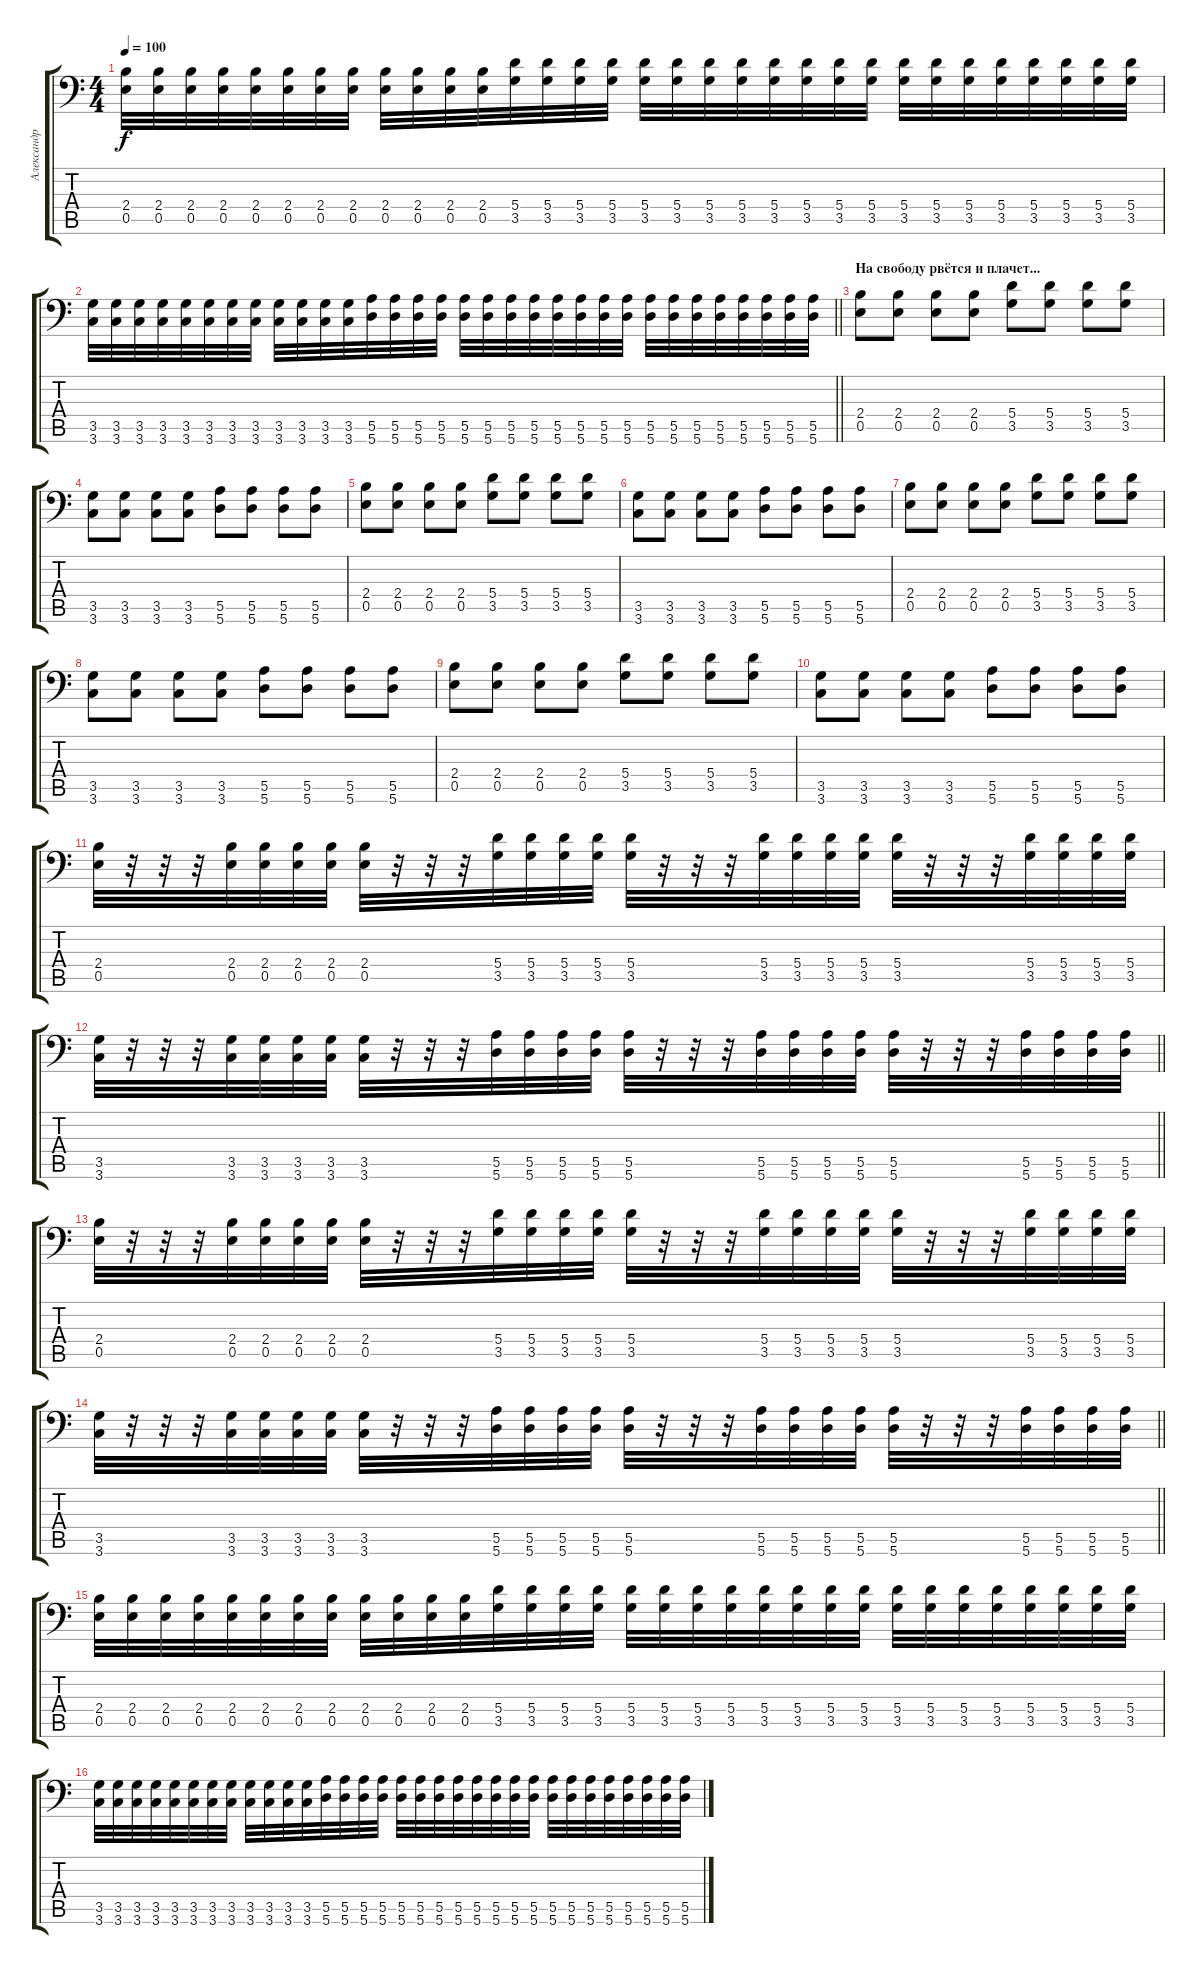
\track ("Александр \"Саве\" Савин" "Александр ") {instrument distortionguitar}
\staff {score tabs}
\tuning (B3 Gb3 D3 A2 E2 A1) {hide}
\ts (4 4)
\tempo 100
\clef f4
\ks c
(2.4 0.5).32{dy f} (2.4 0.5).32 (2.4 0.5).32 (2.4 0.5).32 (2.4 0.5).32 (2.4 0.5).32 (2.4 0.5).32 (2.4 0.5).32 (2.4 0.5).32 (2.4 0.5).32 (2.4 0.5).32 (2.4 0.5).32 (5.4 3.5).32 (5.4 3.5).32 (5.4 3.5).32 (5.4 3.5).32 (5.4 3.5).32 (5.4 3.5).32 (5.4 3.5).32 (5.4 3.5).32 (5.4 3.5).32 (5.4 3.5).32 (5.4 3.5).32 (5.4 3.5).32 (5.4 3.5).32 (5.4 3.5).32 (5.4 3.5).32 (5.4 3.5).32 (5.4 3.5).32 (5.4 3.5).32 (5.4 3.5).32 (5.4 3.5).32 |
\barLineRight lightlight
(3.5 3.6).32 (3.5 3.6).32 (3.5 3.6).32 (3.5 3.6).32 (3.5 3.6).32 (3.5 3.6).32 (3.5 3.6).32 (3.5 3.6).32 (3.5 3.6).32 (3.5 3.6).32 (3.5 3.6).32 (3.5 3.6).32 (5.5 5.6).32 (5.5 5.6).32 (5.5 5.6).32 (5.5 5.6).32 (5.5 5.6).32 (5.5 5.6).32 (5.5 5.6).32 (5.5 5.6).32 (5.5 5.6).32 (5.5 5.6).32 (5.5 5.6).32 (5.5 5.6).32 (5.5 5.6).32 (5.5 5.6).32 (5.5 5.6).32 (5.5 5.6).32 (5.5 5.6).32 (5.5 5.6).32 (5.5 5.6).32 (5.5 5.6).32 |
\section ("" "На свободу рвётся и плачет...")
(2.4 0.5).8 (2.4 0.5).8 (2.4 0.5).8 (2.4 0.5).8 (5.4 3.5).8 (5.4 3.5).8 (5.4 3.5).8 (5.4 3.5).8 |
(3.5 3.6).8 (3.5 3.6).8 (3.5 3.6).8 (3.5 3.6).8 (5.5 5.6).8 (5.5 5.6).8 (5.5 5.6).8 (5.5 5.6).8 |
(2.4 0.5).8 (2.4 0.5).8 (2.4 0.5).8 (2.4 0.5).8 (5.4 3.5).8 (5.4 3.5).8 (5.4 3.5).8 (5.4 3.5).8 |
(3.5 3.6).8 (3.5 3.6).8 (3.5 3.6).8 (3.5 3.6).8 (5.5 5.6).8 (5.5 5.6).8 (5.5 5.6).8 (5.5 5.6).8 |
(2.4 0.5).8 (2.4 0.5).8 (2.4 0.5).8 (2.4 0.5).8 (5.4 3.5).8 (5.4 3.5).8 (5.4 3.5).8 (5.4 3.5).8 |
(3.5 3.6).8 (3.5 3.6).8 (3.5 3.6).8 (3.5 3.6).8 (5.5 5.6).8 (5.5 5.6).8 (5.5 5.6).8 (5.5 5.6).8 |
(2.4 0.5).8 (2.4 0.5).8 (2.4 0.5).8 (2.4 0.5).8 (5.4 3.5).8 (5.4 3.5).8 (5.4 3.5).8 (5.4 3.5).8 |
(3.5 3.6).8 (3.5 3.6).8 (3.5 3.6).8 (3.5 3.6).8 (5.5 5.6).8 (5.5 5.6).8 (5.5 5.6).8 (5.5 5.6).8 |
(2.4 0.5).32 r.32 r.32 r.32 (2.4 0.5).32 (2.4 0.5).32 (2.4 0.5).32 (2.4 0.5).32 (2.4 0.5).32 r.32 r.32 r.32 (5.4 3.5).32 (5.4 3.5).32 (5.4 3.5).32 (5.4 3.5).32 (5.4 3.5).32 r.32 r.32 r.32 (5.4 3.5).32 (5.4 3.5).32 (5.4 3.5).32 (5.4 3.5).32 (5.4 3.5).32 r.32 r.32 r.32 (5.4 3.5).32 (5.4 3.5).32 (5.4 3.5).32 (5.4 3.5).32 |
\barLineRight lightlight
(3.5 3.6).32 r.32 r.32 r.32 (3.5 3.6).32 (3.5 3.6).32 (3.5 3.6).32 (3.5 3.6).32 (3.5 3.6).32 r.32 r.32 r.32 (5.5 5.6).32 (5.5 5.6).32 (5.5 5.6).32 (5.5 5.6).32 (5.5 5.6).32 r.32 r.32 r.32 (5.5 5.6).32 (5.5 5.6).32 (5.5 5.6).32 (5.5 5.6).32 (5.5 5.6).32 r.32 r.32 r.32 (5.5 5.6).32 (5.5 5.6).32 (5.5 5.6).32 (5.5 5.6).32 |
(2.4 0.5).32 r.32 r.32 r.32 (2.4 0.5).32 (2.4 0.5).32 (2.4 0.5).32 (2.4 0.5).32 (2.4 0.5).32 r.32 r.32 r.32 (5.4 3.5).32 (5.4 3.5).32 (5.4 3.5).32 (5.4 3.5).32 (5.4 3.5).32 r.32 r.32 r.32 (5.4 3.5).32 (5.4 3.5).32 (5.4 3.5).32 (5.4 3.5).32 (5.4 3.5).32 r.32 r.32 r.32 (5.4 3.5).32 (5.4 3.5).32 (5.4 3.5).32 (5.4 3.5).32 |
\barLineRight lightlight
(3.5 3.6).32 r.32 r.32 r.32 (3.5 3.6).32 (3.5 3.6).32 (3.5 3.6).32 (3.5 3.6).32 (3.5 3.6).32 r.32 r.32 r.32 (5.5 5.6).32 (5.5 5.6).32 (5.5 5.6).32 (5.5 5.6).32 (5.5 5.6).32 r.32 r.32 r.32 (5.5 5.6).32 (5.5 5.6).32 (5.5 5.6).32 (5.5 5.6).32 (5.5 5.6).32 r.32 r.32 r.32 (5.5 5.6).32 (5.5 5.6).32 (5.5 5.6).32 (5.5 5.6).32 |
(2.4 0.5).32 (2.4 0.5).32 (2.4 0.5).32 (2.4 0.5).32 (2.4 0.5).32 (2.4 0.5).32 (2.4 0.5).32 (2.4 0.5).32 (2.4 0.5).32 (2.4 0.5).32 (2.4 0.5).32 (2.4 0.5).32 (5.4 3.5).32 (5.4 3.5).32 (5.4 3.5).32 (5.4 3.5).32 (5.4 3.5).32 (5.4 3.5).32 (5.4 3.5).32 (5.4 3.5).32 (5.4 3.5).32 (5.4 3.5).32 (5.4 3.5).32 (5.4 3.5).32 (5.4 3.5).32 (5.4 3.5).32 (5.4 3.5).32 (5.4 3.5).32 (5.4 3.5).32 (5.4 3.5).32 (5.4 3.5).32 (5.4 3.5).32 |
(3.5 3.6).32 (3.5 3.6).32 (3.5 3.6).32 (3.5 3.6).32 (3.5 3.6).32 (3.5 3.6).32 (3.5 3.6).32 (3.5 3.6).32 (3.5 3.6).32 (3.5 3.6).32 (3.5 3.6).32 (3.5 3.6).32 (5.5 5.6).32 (5.5 5.6).32 (5.5 5.6).32 (5.5 5.6).32 (5.5 5.6).32 (5.5 5.6).32 (5.5 5.6).32 (5.5 5.6).32 (5.5 5.6).32 (5.5 5.6).32 (5.5 5.6).32 (5.5 5.6).32 (5.5 5.6).32 (5.5 5.6).32 (5.5 5.6).32 (5.5 5.6).32 (5.5 5.6).32 (5.5 5.6).32 (5.5 5.6).32 (5.5 5.6).32
